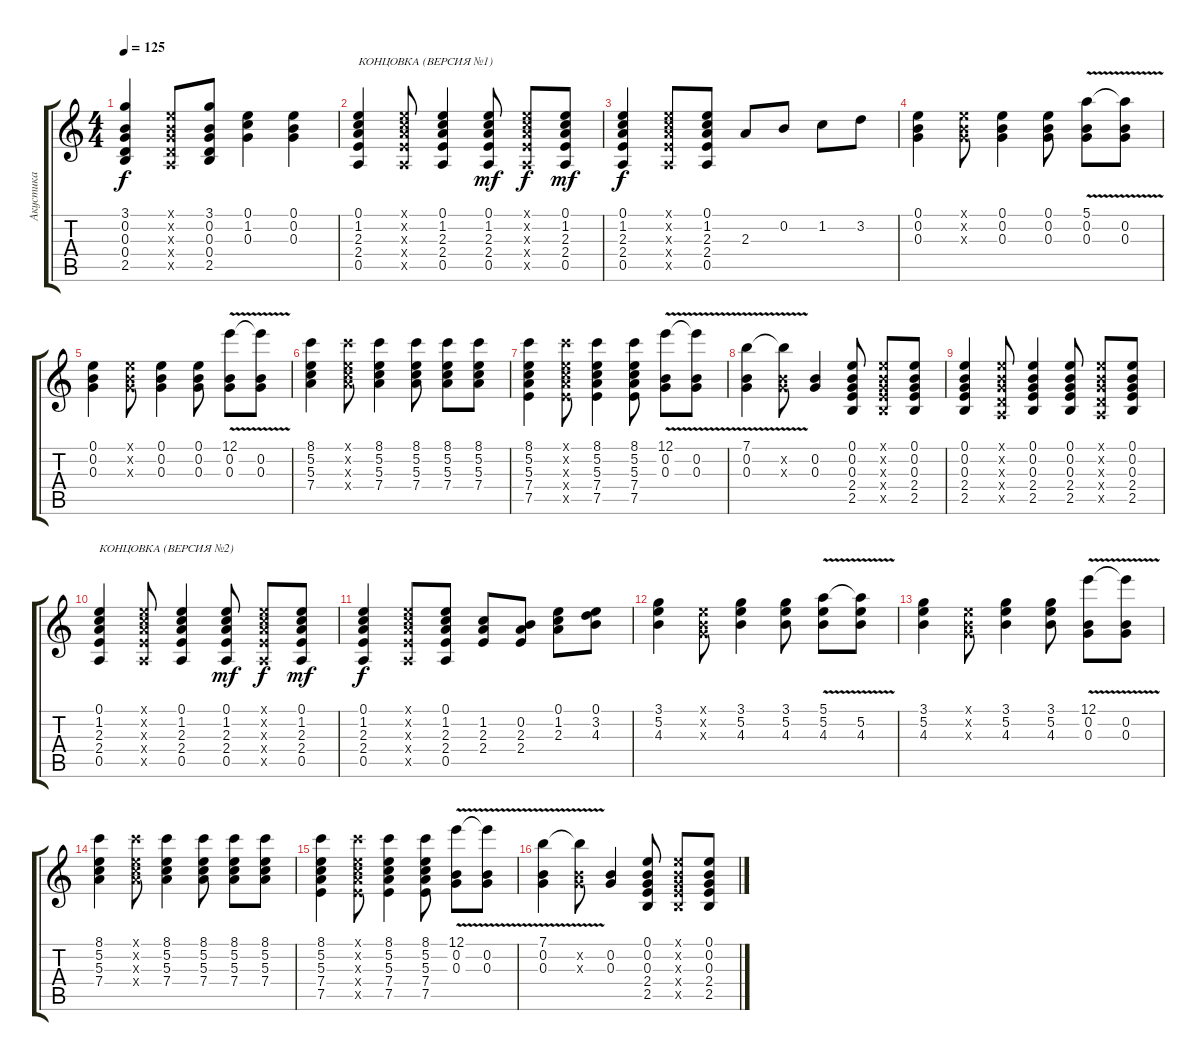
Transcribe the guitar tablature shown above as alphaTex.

\track ("Акустика" "Акустика") {instrument acousticguitarnylon}
\staff {score tabs}
\tuning (E4 B3 G3 D3 A2 E2) {hide}
\ts (4 4)
\tempo 125
\clef g2
\ks c
(3.1 0.2 0.3 0.4 2.5).4{dy f} (0.1{x} 0.2{x} 0.3{x} 0.4{x} 0.5{x}).8 (3.1 0.2 0.3 0.4 2.5).8 (0.1 1.2 0.3).4 (0.1 0.2 0.3).4 |
(0.1 1.2 2.3 2.4 0.5).4{txt "КОНЦОВКА (ВЕРСИЯ №1)"} (0.1{x} 1.2{x} 2.3{x} 2.4{x} 0.5{x}).8 (0.1 1.2 2.3 2.4 0.5).4 (0.1 1.2 2.3 2.4 0.5).8{dy mf} (0.1{x} 1.2{x} 2.3{x} 2.4{x} 0.5{x}).8{dy f} (0.1 1.2 2.3 2.4 0.5).8{dy mf} |
(0.1 1.2 2.3 2.4 0.5).4{dy f} (0.1{x} 1.2{x} 2.3{x} 2.4{x} 0.5{x}).8 (0.1 1.2 2.3 2.4 0.5).8 2.3.8 0.2.8 1.2.8 3.2.8 |
(0.1 0.2 0.3).4 (0.1{x} 0.2{x} 0.3{x}).8 (0.1 0.2 0.3).4 (0.1 0.2 0.3).8 (5.1{v} 0.2 0.3).8 (5.1{t} 0.2 0.3).8 |
(0.1 0.2 0.3).4 (0.1{x} 0.2{x} 0.3{x}).8 (0.1 0.2 0.3).4 (0.1 0.2 0.3).8 (12.1{v} 0.2 0.3).8 (12.1{t} 0.2 0.3).8 |
(8.1 5.2 5.3 7.4).4 (8.1{x} 5.2{x} 5.3{x} 7.4{x}).8 (8.1 5.2 5.3 7.4).4 (8.1 5.2 5.3 7.4).8 (8.1 5.2 5.3 7.4).8 (8.1 5.2 5.3 7.4).8 |
(8.1 5.2 5.3 7.4 7.5).4 (8.1{x} 5.2{x} 5.3{x} 7.4{x} 7.5{x}).8 (8.1 5.2 5.3 7.4 7.5).4 (8.1 5.2 5.3 7.4 7.5).8 (12.1{v} 0.2 0.3).8 (12.1{t} 0.2 0.3).8 |
(7.1{v} 0.2 0.3).4 (7.1{t} 0.2{x} 0.3{x}).8 (0.2 0.3).4 (0.1 0.2 0.3 2.4 2.5).8 (0.1{x} 0.2{x} 0.3{x} 2.4{x} 2.5{x}).8 (0.1 0.2 0.3 2.4 2.5).8 |
(0.1 0.2 0.3 2.4 2.5).4 (0.1{x} 0.2{x} 0.3{x} 0.4{x} 0.5{x}).8 (0.1 0.2 0.3 2.4 2.5).4 (0.1 0.2 0.3 2.4 2.5).8 (0.1{x} 0.2{x} 0.3{x} 0.4{x} 0.5{x}).8 (0.1 0.2 0.3 2.4 2.5).8 |
(0.1 1.2 2.3 2.4 0.5).4{txt "КОНЦОВКА (ВЕРСИЯ №2)"} (0.1{x} 1.2{x} 2.3{x} 2.4{x} 0.5{x}).8 (0.1 1.2 2.3 2.4 0.5).4 (0.1 1.2 2.3 2.4 0.5).8{dy mf} (0.1{x} 1.2{x} 2.3{x} 2.4{x} 0.5{x}).8{dy f} (0.1 1.2 2.3 2.4 0.5).8{dy mf} |
(0.1 1.2 2.3 2.4 0.5).4{dy f} (0.1{x} 1.2{x} 2.3{x} 2.4{x} 0.5{x}).8 (0.1 1.2 2.3 2.4 0.5).8 (1.2 2.3 2.4).8 (0.2 2.3 2.4).8 (0.1 1.2 2.3).8 (0.1 3.2 4.3).8 |
(3.1 5.2 4.3).4 (0.1{x} 0.2{x} 0.3{x}).8 (3.1 5.2 4.3).4 (3.1 5.2 4.3).8 (5.1{v} 5.2 4.3).8 (5.1{t} 5.2 4.3).8 |
(3.1 5.2 4.3).4 (0.1{x} 0.2{x} 0.3{x}).8 (3.1 5.2 4.3).4 (3.1 5.2 4.3).8 (12.1{v} 0.2 0.3).8 (12.1{t} 0.2 0.3).8 |
(8.1 5.2 5.3 7.4).4 (8.1{x} 5.2{x} 5.3{x} 7.4{x}).8 (8.1 5.2 5.3 7.4).4 (8.1 5.2 5.3 7.4).8 (8.1 5.2 5.3 7.4).8 (8.1 5.2 5.3 7.4).8 |
(8.1 5.2 5.3 7.4 7.5).4 (8.1{x} 5.2{x} 5.3{x} 7.4{x} 7.5{x}).8 (8.1 5.2 5.3 7.4 7.5).4 (8.1 5.2 5.3 7.4 7.5).8 (12.1{v} 0.2 0.3).8 (12.1{t} 0.2 0.3).8 |
(7.1{v} 0.2 0.3).4 (7.1{t} 0.2{x} 0.3{x}).8 (0.2 0.3).4 (0.1 0.2 0.3 2.4 2.5).8 (0.1{x} 0.2{x} 0.3{x} 2.4{x} 2.5{x}).8 (0.1 0.2 0.3 2.4 2.5).8
